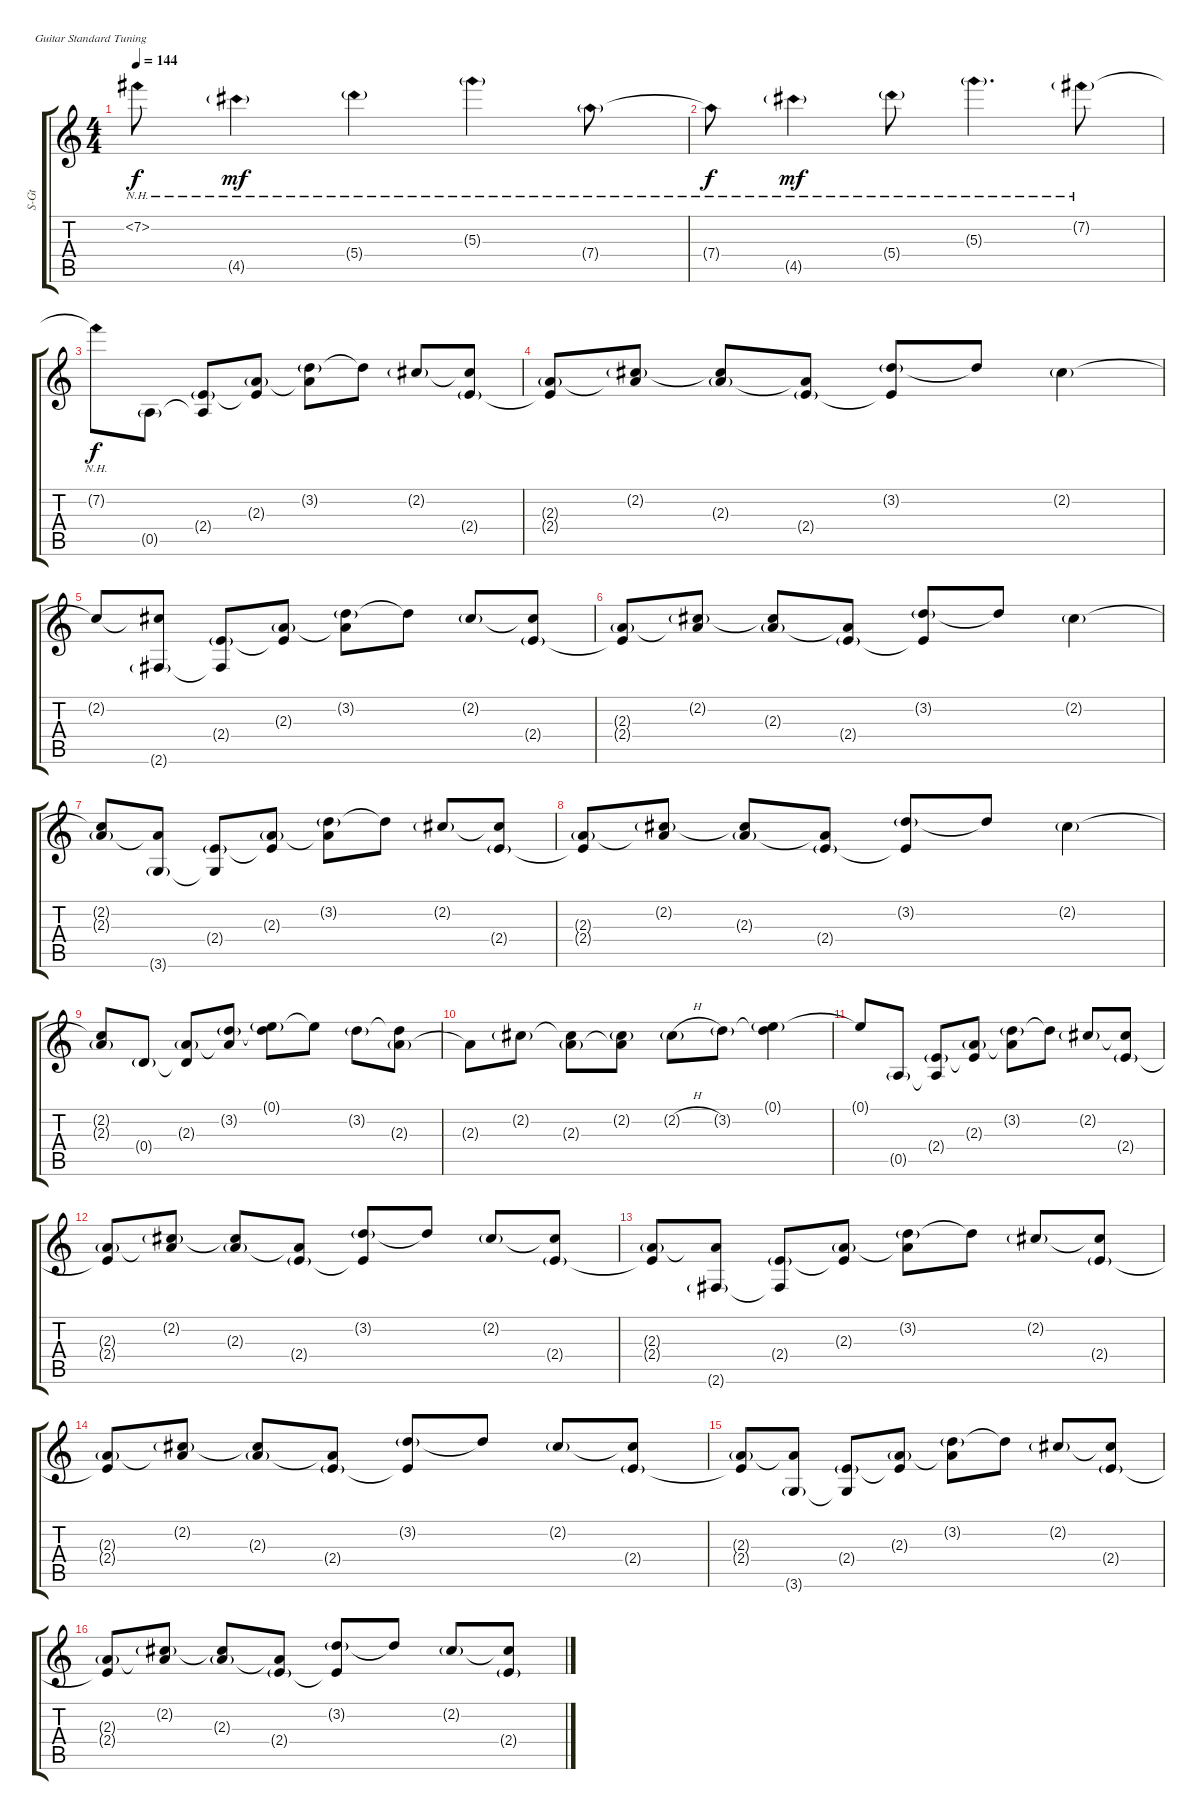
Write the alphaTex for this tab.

\bracketExtendMode groupsimilarinstruments
\otherSystemsTrackNameOrientation horizontal
\track ("Clean Rhythm Echo" "S-Gt") {instrument acousticguitarsteel}
\staff {score tabs}
\tuning (E4 B3 G3 D3 A2 E2)
\ts (4 4)
\tempo 144
\clef g2
\ks c
7.2{nh t acc #}.8{dy f beam Down} 4.5{nh g acc #}.4{dy mf beam Down} 5.4{nh g}.4{beam Down} 5.3{nh g}.4{beam Down} 7.4{nh g}.8{beam Down} |
7.4{nh t}.8{dy f beam Down} 4.5{nh g acc #}.4{dy mf beam Down} 5.4{nh g}.8{beam Down} 5.3{nh g}.4{d beam Down} 7.2{nh g acc #}.8{beam Down} |
7.2{nh t acc #}.8{dy f beam Down} 0.5{g}.8{beam Down} (2.4{g} 0.5{t}).8{beam Up} (2.3{g} 2.4{t}).8{beam Up} (3.2{g} 2.3{t}).8{beam Down} 3.2{t}.8{beam Down} 2.2{g acc #}.8{beam Up} (2.2{t acc #} 2.4{g}).8{beam Up} |
(2.3{g} 2.4{t}).8{beam Up} (2.2{g acc #} 2.3{t}).8{beam Up} (2.2{t acc #} 2.3{g}).8{beam Up} (2.3{t} 2.4{g}).8{beam Up} (3.2{g} 2.4{t}).8{beam Up} 3.2{t}.8{beam Up} 2.2{g acc #}.4{beam Down} |
2.2{t acc #}.8{beam Up} (2.2{t acc #} 2.6{g acc #}).8{beam Up} (2.4{g} 2.6{t acc #}).8{beam Up} (2.3{g} 2.4{t}).8{beam Up} (3.2{g} 2.3{t}).8{beam Down} 3.2{t}.8{beam Down} 2.2{g acc #}.8{beam Up} (2.2{t acc #} 2.4{g}).8{beam Up} |
(2.3{g} 2.4{t}).8{beam Up} (2.2{g acc #} 2.3{t}).8{beam Up} (2.2{t acc #} 2.3{g}).8{beam Up} (2.3{t} 2.4{g}).8{beam Up} (3.2{g} 2.4{t}).8{beam Up} 3.2{t}.8{beam Up} 2.2{g acc #}.4{beam Down} |
(2.2{t acc #} 2.3{g}).8{beam Up} (2.3{t} 3.6{g}).8{beam Up} (2.4{g} 3.6{t}).8{beam Up} (2.3{g} 2.4{t}).8{beam Up} (3.2{g} 2.3{t}).8{beam Down} 3.2{t}.8{beam Down} 2.2{g acc #}.8{beam Up} (2.2{t acc #} 2.4{g}).8{beam Up} |
(2.3{g} 2.4{t}).8{beam Up} (2.2{g acc #} 2.3{t}).8{beam Up} (2.2{t acc #} 2.3{g}).8{beam Up} (2.3{t} 2.4{g}).8{beam Up} (3.2{g} 2.4{t}).8{beam Up} 3.2{t}.8{beam Up} 2.2{g acc #}.4{beam Down} |
(2.2{t acc #} 2.3{g}).8{beam Up} 0.4{g}.8{beam Up} (2.3{g} 0.4{t}).8{beam Up} (3.2{g} 2.3{t}).8{beam Up} (0.1{g} 3.2{t}).8{beam Down} 0.1{t}.8{beam Down} 3.2{g}.8{beam Down} (3.2{t} 2.3{g}).8{beam Down} |
2.3{t}.8{beam Down} 2.2{g acc #}.8{beam Down} (2.2{t acc #} 2.3{g}).8{beam Down} (2.2{g acc #} 2.3{t}).8{beam Down} 2.2{h g acc #}.8{beam Down} 3.2{g}.8{beam Down} (0.1{g} 3.2{t}).4{beam Down} |
0.1{t}.8{beam Up} 0.5{g}.8{beam Up} (2.4{g} 0.5{t}).8{beam Up} (2.3{g} 2.4{t}).8{beam Up} (3.2{g} 2.3{t}).8{beam Down} 3.2{t}.8{beam Down} 2.2{g acc #}.8{beam Up} (2.2{t acc #} 2.4{g}).8{beam Up} |
(2.3{g} 2.4{t}).8{beam Up} (2.2{g acc #} 2.3{t}).8{beam Up} (2.2{t acc #} 2.3{g}).8{beam Up} (2.3{t} 2.4{g}).8{beam Up} (3.2{g} 2.4{t}).8{beam Up} 3.2{t}.8{beam Up} 2.2{g acc #}.8{beam Up} (2.2{t acc #} 2.4{g}).8{beam Up} |
(2.3{g} 2.4{t}).8{beam Up} (2.3{t} 2.6{g acc #}).8{beam Up} (2.4{g} 2.6{t acc #}).8{beam Up} (2.3{g} 2.4{t}).8{beam Up} (3.2{g} 2.3{t}).8{beam Down} 3.2{t}.8{beam Down} 2.2{g acc #}.8{beam Up} (2.2{t acc #} 2.4{g}).8{beam Up} |
(2.3{g} 2.4{t}).8{beam Up} (2.2{g acc #} 2.3{t}).8{beam Up} (2.2{t acc #} 2.3{g}).8{beam Up} (2.3{t} 2.4{g}).8{beam Up} (3.2{g} 2.4{t}).8{beam Up} 3.2{t}.8{beam Up} 2.2{g acc #}.8{beam Up} (2.2{t acc #} 2.4{g}).8{beam Up} |
(2.3{g} 2.4{t}).8{beam Up} (2.3{t} 3.6{g}).8{beam Up} (2.4{g} 3.6{t}).8{beam Up} (2.3{g} 2.4{t}).8{beam Up} (3.2{g} 2.3{t}).8{beam Down} 3.2{t}.8{beam Down} 2.2{g acc #}.8{beam Up} (2.2{t acc #} 2.4{g}).8{beam Up} |
(2.3{g} 2.4{t}).8{beam Up} (2.2{g acc #} 2.3{t}).8{beam Up} (2.2{t acc #} 2.3{g}).8{beam Up} (2.3{t} 2.4{g}).8{beam Up} (3.2{g} 2.4{t}).8{beam Up} 3.2{t}.8{beam Up} 2.2{g acc #}.8{beam Up} (2.2{t acc #} 2.4{g}).8{beam Up}
